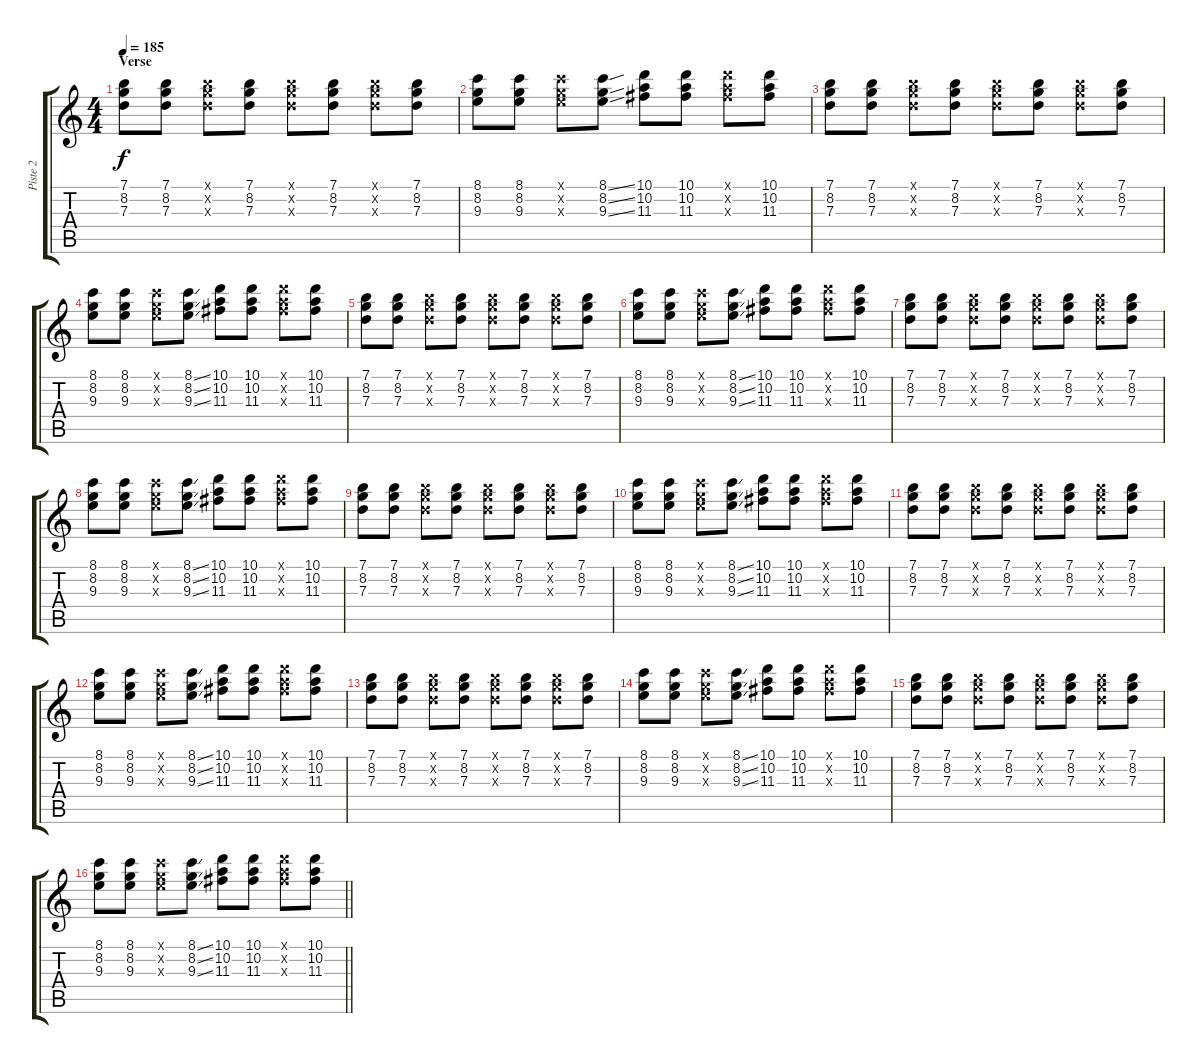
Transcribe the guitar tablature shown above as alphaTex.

\track ("Piste 2" "Piste 2") {instrument electricguitarclean}
\staff {score tabs}
\tuning (E4 B3 G3 D3 A2 E2) {hide}
\ts (4 4)
\section ("" "Verse")
\tempo 185
\clef g2
\ks c
(7.1 8.2 7.3).8{dy f} (7.1 8.2 7.3).8 (7.1{x} 8.2{x} 7.3{x}).8 (7.1 8.2 7.3).8 (7.1{x} 8.2{x} 7.3{x}).8 (7.1 8.2 7.3).8 (7.1{x} 8.2{x} 7.3{x}).8 (7.1 8.2 7.3).8 |
(8.1 8.2 9.3).8 (8.1 8.2 9.3).8 (8.1{x} 8.2{x} 9.3{x}).8 (8.1{ss} 8.2{ss} 9.3{ss}).8 (10.1 10.2 11.3).8 (10.1 10.2 11.3).8 (10.1{x} 10.2{x} 11.3{x}).8 (10.1 10.2 11.3).8 |
(7.1 8.2 7.3).8 (7.1 8.2 7.3).8 (7.1{x} 8.2{x} 7.3{x}).8 (7.1 8.2 7.3).8 (7.1{x} 8.2{x} 7.3{x}).8 (7.1 8.2 7.3).8 (7.1{x} 8.2{x} 7.3{x}).8 (7.1 8.2 7.3).8 |
(8.1 8.2 9.3).8 (8.1 8.2 9.3).8 (8.1{x} 8.2{x} 9.3{x}).8 (8.1{ss} 8.2{ss} 9.3{ss}).8 (10.1 10.2 11.3).8 (10.1 10.2 11.3).8 (10.1{x} 10.2{x} 11.3{x}).8 (10.1 10.2 11.3).8 |
(7.1 8.2 7.3).8 (7.1 8.2 7.3).8 (7.1{x} 8.2{x} 7.3{x}).8 (7.1 8.2 7.3).8 (7.1{x} 8.2{x} 7.3{x}).8 (7.1 8.2 7.3).8 (7.1{x} 8.2{x} 7.3{x}).8 (7.1 8.2 7.3).8 |
(8.1 8.2 9.3).8 (8.1 8.2 9.3).8 (8.1{x} 8.2{x} 9.3{x}).8 (8.1{ss} 8.2{ss} 9.3{ss}).8 (10.1 10.2 11.3).8 (10.1 10.2 11.3).8 (10.1{x} 10.2{x} 11.3{x}).8 (10.1 10.2 11.3).8 |
(7.1 8.2 7.3).8 (7.1 8.2 7.3).8 (7.1{x} 8.2{x} 7.3{x}).8 (7.1 8.2 7.3).8 (7.1{x} 8.2{x} 7.3{x}).8 (7.1 8.2 7.3).8 (7.1{x} 8.2{x} 7.3{x}).8 (7.1 8.2 7.3).8 |
(8.1 8.2 9.3).8 (8.1 8.2 9.3).8 (8.1{x} 8.2{x} 9.3{x}).8 (8.1{ss} 8.2{ss} 9.3{ss}).8 (10.1 10.2 11.3).8 (10.1 10.2 11.3).8 (10.1{x} 10.2{x} 11.3{x}).8 (10.1 10.2 11.3).8 |
(7.1 8.2 7.3).8 (7.1 8.2 7.3).8 (7.1{x} 8.2{x} 7.3{x}).8 (7.1 8.2 7.3).8 (7.1{x} 8.2{x} 7.3{x}).8 (7.1 8.2 7.3).8 (7.1{x} 8.2{x} 7.3{x}).8 (7.1 8.2 7.3).8 |
(8.1 8.2 9.3).8 (8.1 8.2 9.3).8 (8.1{x} 8.2{x} 9.3{x}).8 (8.1{ss} 8.2{ss} 9.3{ss}).8 (10.1 10.2 11.3).8 (10.1 10.2 11.3).8 (10.1{x} 10.2{x} 11.3{x}).8 (10.1 10.2 11.3).8 |
(7.1 8.2 7.3).8 (7.1 8.2 7.3).8 (7.1{x} 8.2{x} 7.3{x}).8 (7.1 8.2 7.3).8 (7.1{x} 8.2{x} 7.3{x}).8 (7.1 8.2 7.3).8 (7.1{x} 8.2{x} 7.3{x}).8 (7.1 8.2 7.3).8 |
(8.1 8.2 9.3).8 (8.1 8.2 9.3).8 (8.1{x} 8.2{x} 9.3{x}).8 (8.1{ss} 8.2{ss} 9.3{ss}).8 (10.1 10.2 11.3).8 (10.1 10.2 11.3).8 (10.1{x} 10.2{x} 11.3{x}).8 (10.1 10.2 11.3).8 |
(7.1 8.2 7.3).8 (7.1 8.2 7.3).8 (7.1{x} 8.2{x} 7.3{x}).8 (7.1 8.2 7.3).8 (7.1{x} 8.2{x} 7.3{x}).8 (7.1 8.2 7.3).8 (7.1{x} 8.2{x} 7.3{x}).8 (7.1 8.2 7.3).8 |
(8.1 8.2 9.3).8 (8.1 8.2 9.3).8 (8.1{x} 8.2{x} 9.3{x}).8 (8.1{ss} 8.2{ss} 9.3{ss}).8 (10.1 10.2 11.3).8 (10.1 10.2 11.3).8 (10.1{x} 10.2{x} 11.3{x}).8 (10.1 10.2 11.3).8 |
(7.1 8.2 7.3).8 (7.1 8.2 7.3).8 (7.1{x} 8.2{x} 7.3{x}).8 (7.1 8.2 7.3).8 (7.1{x} 8.2{x} 7.3{x}).8 (7.1 8.2 7.3).8 (7.1{x} 8.2{x} 7.3{x}).8 (7.1 8.2 7.3).8 |
\barLineRight lightlight
(8.1 8.2 9.3).8 (8.1 8.2 9.3).8 (8.1{x} 8.2{x} 9.3{x}).8 (8.1{ss} 8.2{ss} 9.3{ss}).8 (10.1 10.2 11.3).8 (10.1 10.2 11.3).8 (10.1{x} 10.2{x} 11.3{x}).8 (10.1 10.2 11.3).8
